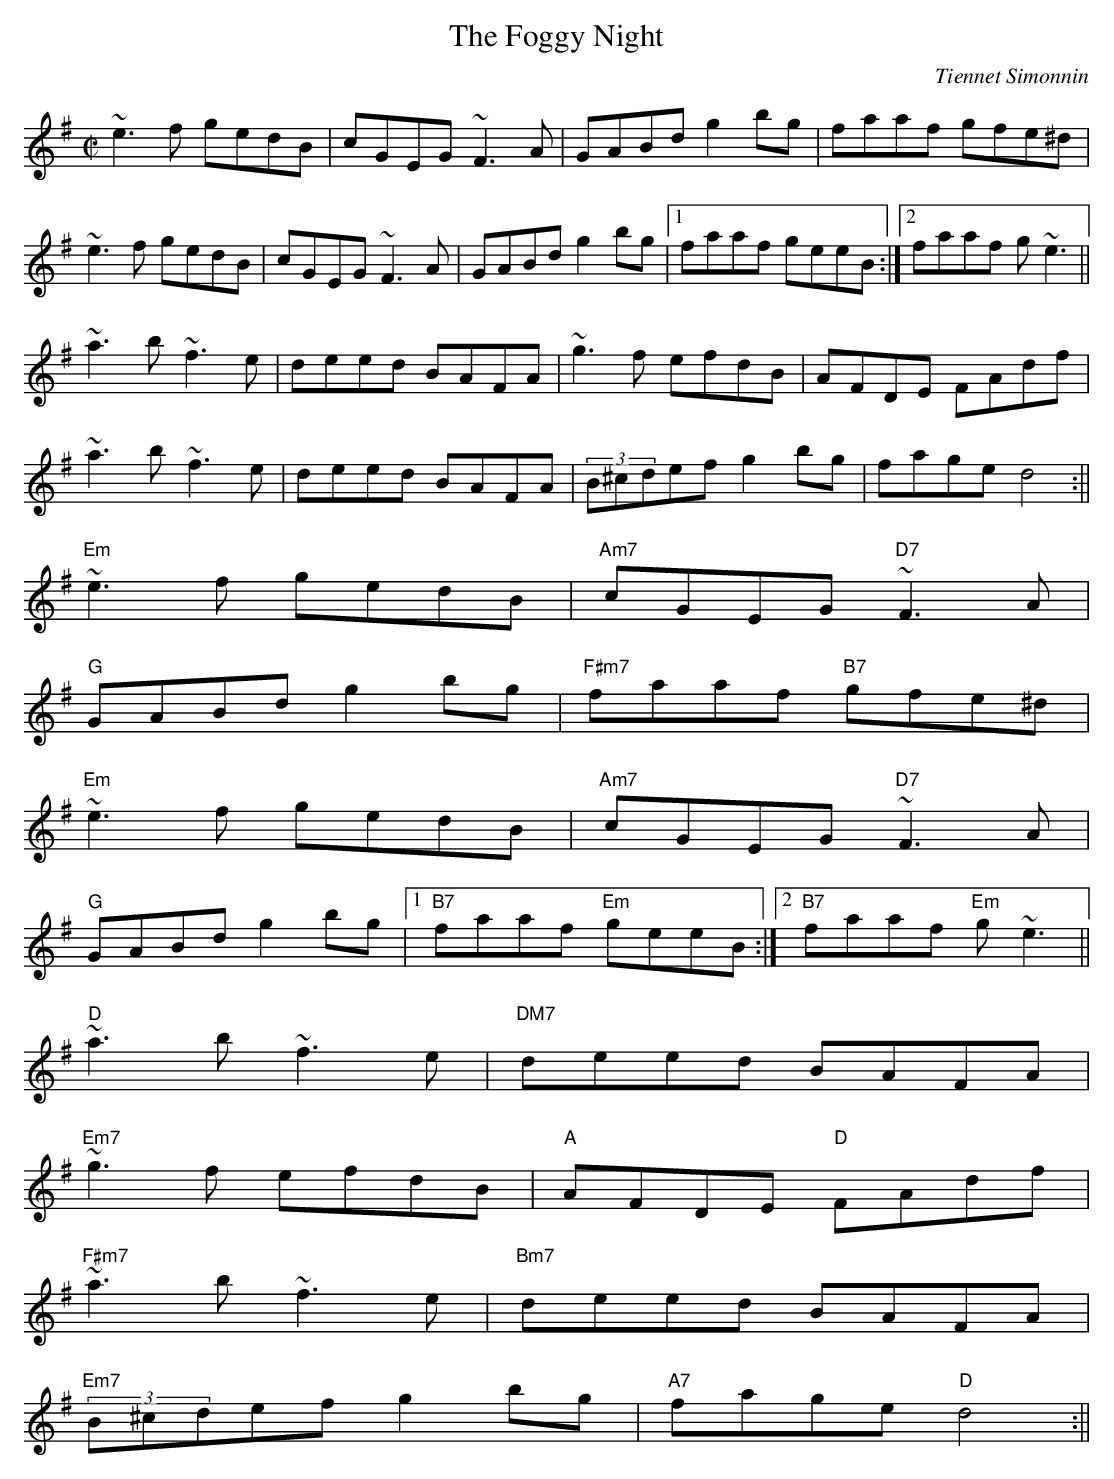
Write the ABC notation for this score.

X:1
T:The Foggy Night
C:Tiennet Simonnin
M:C|
L:1/8
K:Em
~e3f gedB|cGEG ~F3A|GABd g2bg|faaf gfe^d|
~e3f gedB|cGEG ~F3A|GABd g2bg|[1 faaf geeB:|[2 faaf g~e3||
~a3b ~f3e|deed BAFA|~g3f efdB|AFDE FAdf|
~a3b ~f3e|deed BAFA|(3B^cdef g2bg|fage d4:||
"Em"~e3f gedB|"Am7"cGEG "D7"~F3A|
"G"GABd g2bg|"F#m7"faaf "B7"gfe^d|
"Em"~e3f gedB|"Am7"cGEG "D7"~F3A|
"G"GABd g2bg|[1 "B7"faaf "Em"geeB:|[2 "B7"faaf "Em"g~e3||
"D"~a3b ~f3e|"DM7"deed BAFA|
"Em7"~g3f efdB|"A"AFDE "D"FAdf|
"F#m7"~a3b ~f3e|"Bm7"deed BAFA|
"Em7"(3B^cdef g2bg|"A7"fage "D"d4:||
